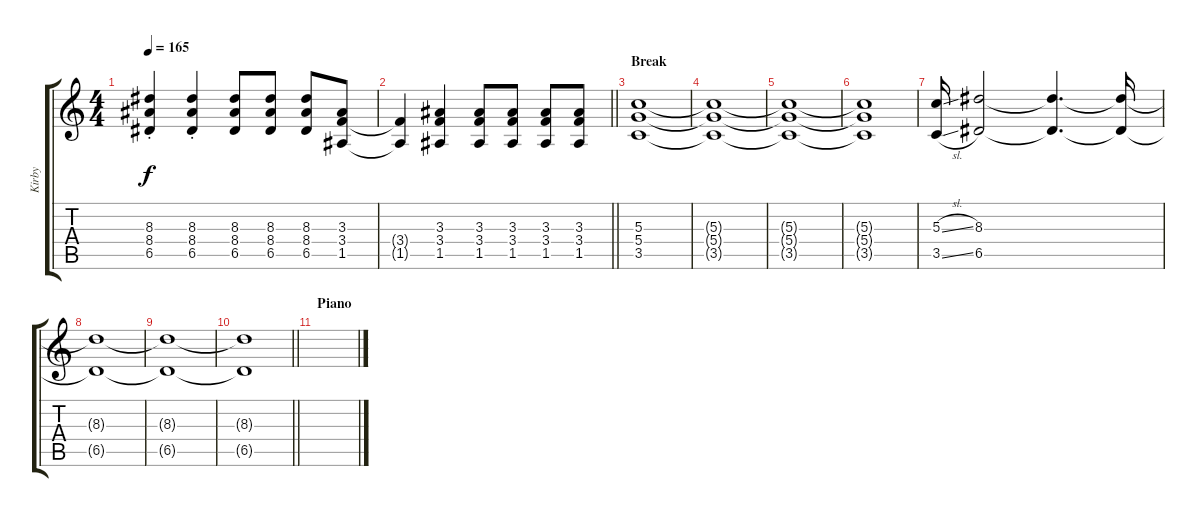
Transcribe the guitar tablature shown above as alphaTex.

\track ("Kirby" "Kirby") {instrument overdrivenguitar}
\staff {score tabs}
\tuning (E4 B3 G3 D3 A2 E2) {hide}
\ts (4 4)
\tempo 165
\clef g2
\ks c
(8.3{st} 8.4{st} 6.5{st}).4{dy f} (8.3{st} 8.4{st} 6.5{st}).4 (8.3 8.4 6.5).8 (8.3 8.4 6.5).8 (8.3 8.4 6.5).8 (3.3 3.4 1.5).8 |
\barLineRight lightlight
(3.4{t} 1.5{t}).4 (3.3 3.4 1.5).4 (3.3 3.4 1.5).8 (3.3 3.4 1.5).8 (3.3 3.4 1.5).8 (3.3 3.4 1.5).8 |
\section ("" "Break")
(5.3 5.4 3.5).1 |
(5.3{t} 5.4{t} 3.5{t}).1 |
(5.3{t} 5.4{t} 3.5{t}).1 |
(5.3{t} 5.4{t} 3.5{t}).1 |
(5.3{sl} 3.5{sl}).16 (8.3 6.5).2 (8.3{t} 6.5{t}).4{d} (8.3{t} 6.5{t}).16 |
(8.3{t} 6.5{t}).1 |
(8.3{t} 6.5{t}).1 |
\barLineRight lightlight
(8.3{t} 6.5{t}).1 |
\section ("" "Piano")
